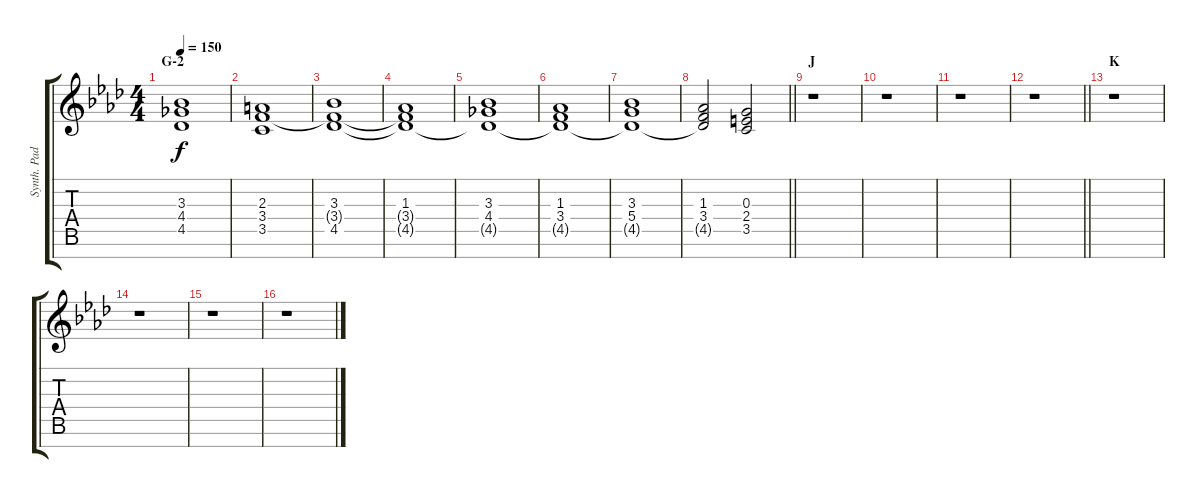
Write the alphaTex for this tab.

\track ("Synth. Pad" "Synth. Pad") {instrument pad2warm}
\staff {score tabs}
\tuning (E5 B4 G4 D4 A3 E3 B2) {hide}
\ts (4 4)
\section ("" "G-2")
\tempo 150
\clef g2
\ks ab
(3.3 4.4 4.5).1{dy f} |
(2.3 3.4 3.5).1 |
(3.3 3.4{t} 4.5).1 |
(1.3 3.4{t} 4.5{t}).1 |
(3.3 4.4 4.5{t}).1 |
(1.3 3.4 4.5{t}).1 |
(3.3 5.4 4.5{t}).1 |
\barLineRight lightlight
(1.3 3.4 4.5{t}).2 (0.3 2.4 3.5).2 |
\section ("" "J")
r.1 |
r.1 |
r.1 |
\barLineRight lightlight
r.1 |
\section ("" "K")
r.1 |
r.1 |
r.1 |
r.1
